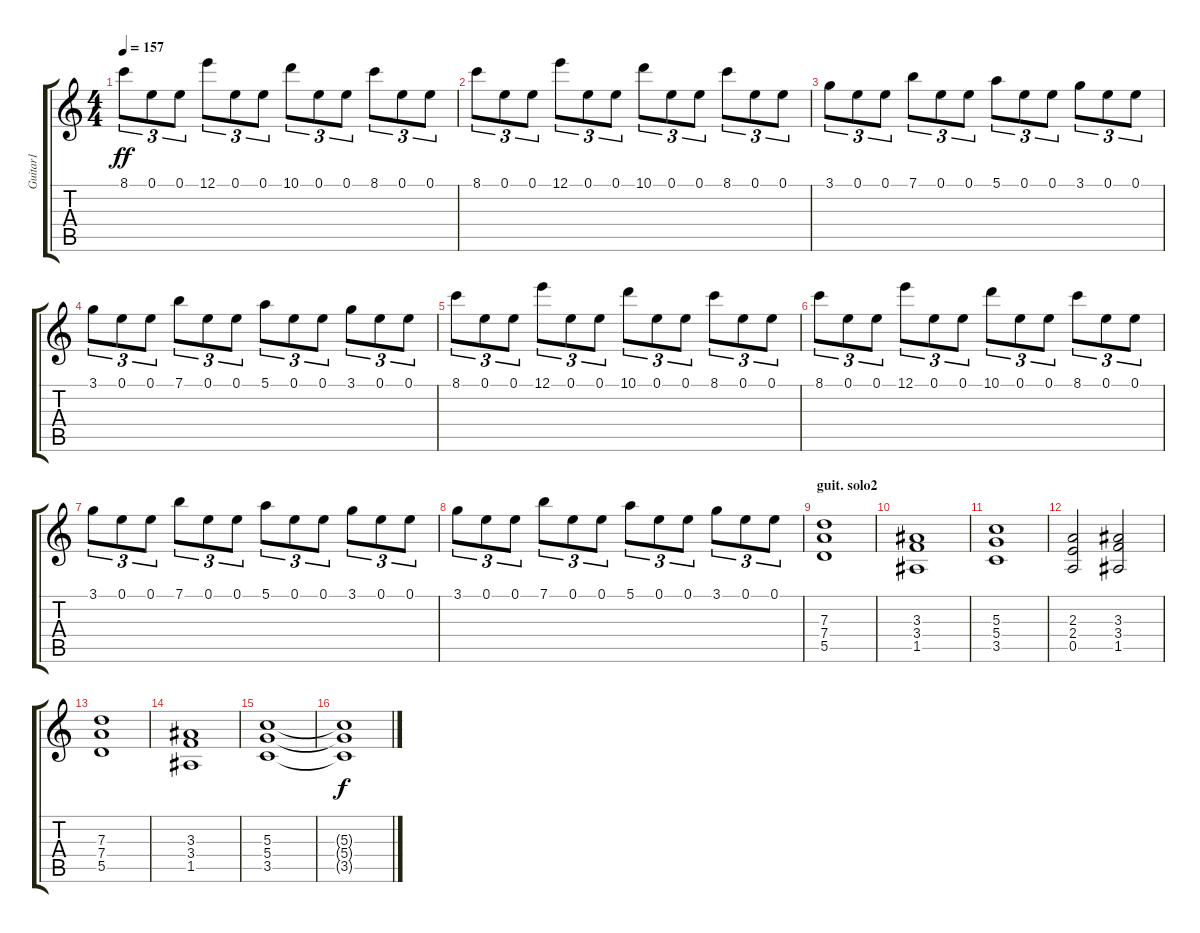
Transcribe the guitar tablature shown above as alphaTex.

\track ("Guitar1" "Guitar1") {instrument overdrivenguitar}
\staff {score tabs}
\tuning (E4 B3 G3 D3 A2 E2) {hide}
\ts (4 4)
\tempo 157
\clef g2
\ks c
8.1.8{tu (3 2) dy ff} 0.1.8{tu (3 2)} 0.1.8{tu (3 2)} 12.1.8{tu (3 2)} 0.1.8{tu (3 2)} 0.1.8{tu (3 2)} 10.1.8{tu (3 2)} 0.1.8{tu (3 2)} 0.1.8{tu (3 2)} 8.1.8{tu (3 2)} 0.1.8{tu (3 2)} 0.1.8{tu (3 2)} |
8.1.8{tu (3 2)} 0.1.8{tu (3 2)} 0.1.8{tu (3 2)} 12.1.8{tu (3 2)} 0.1.8{tu (3 2)} 0.1.8{tu (3 2)} 10.1.8{tu (3 2)} 0.1.8{tu (3 2)} 0.1.8{tu (3 2)} 8.1.8{tu (3 2)} 0.1.8{tu (3 2)} 0.1.8{tu (3 2)} |
3.1.8{tu (3 2)} 0.1.8{tu (3 2)} 0.1.8{tu (3 2)} 7.1.8{tu (3 2)} 0.1.8{tu (3 2)} 0.1.8{tu (3 2)} 5.1.8{tu (3 2)} 0.1.8{tu (3 2)} 0.1.8{tu (3 2)} 3.1.8{tu (3 2)} 0.1.8{tu (3 2)} 0.1.8{tu (3 2)} |
3.1.8{tu (3 2)} 0.1.8{tu (3 2)} 0.1.8{tu (3 2)} 7.1.8{tu (3 2)} 0.1.8{tu (3 2)} 0.1.8{tu (3 2)} 5.1.8{tu (3 2)} 0.1.8{tu (3 2)} 0.1.8{tu (3 2)} 3.1.8{tu (3 2)} 0.1.8{tu (3 2)} 0.1.8{tu (3 2)} |
8.1.8{tu (3 2)} 0.1.8{tu (3 2)} 0.1.8{tu (3 2)} 12.1.8{tu (3 2)} 0.1.8{tu (3 2)} 0.1.8{tu (3 2)} 10.1.8{tu (3 2)} 0.1.8{tu (3 2)} 0.1.8{tu (3 2)} 8.1.8{tu (3 2)} 0.1.8{tu (3 2)} 0.1.8{tu (3 2)} |
8.1.8{tu (3 2)} 0.1.8{tu (3 2)} 0.1.8{tu (3 2)} 12.1.8{tu (3 2)} 0.1.8{tu (3 2)} 0.1.8{tu (3 2)} 10.1.8{tu (3 2)} 0.1.8{tu (3 2)} 0.1.8{tu (3 2)} 8.1.8{tu (3 2)} 0.1.8{tu (3 2)} 0.1.8{tu (3 2)} |
3.1.8{tu (3 2)} 0.1.8{tu (3 2)} 0.1.8{tu (3 2)} 7.1.8{tu (3 2)} 0.1.8{tu (3 2)} 0.1.8{tu (3 2)} 5.1.8{tu (3 2)} 0.1.8{tu (3 2)} 0.1.8{tu (3 2)} 3.1.8{tu (3 2)} 0.1.8{tu (3 2)} 0.1.8{tu (3 2)} |
3.1.8{tu (3 2)} 0.1.8{tu (3 2)} 0.1.8{tu (3 2)} 7.1.8{tu (3 2)} 0.1.8{tu (3 2)} 0.1.8{tu (3 2)} 5.1.8{tu (3 2)} 0.1.8{tu (3 2)} 0.1.8{tu (3 2)} 3.1.8{tu (3 2)} 0.1.8{tu (3 2)} 0.1.8{tu (3 2)} |
\section ("" "guit. solo2")
(7.3 7.4 5.5).1 |
(3.3 3.4 1.5).1 |
(5.3 5.4 3.5).1 |
(2.3 2.4 0.5).2 (3.3 3.4 1.5).2 |
(7.3 7.4 5.5).1 |
(3.3 3.4 1.5).1 |
(5.3 5.4 3.5).1 |
(5.3{t} 5.4{t} 3.5{t}).1{dy f}
